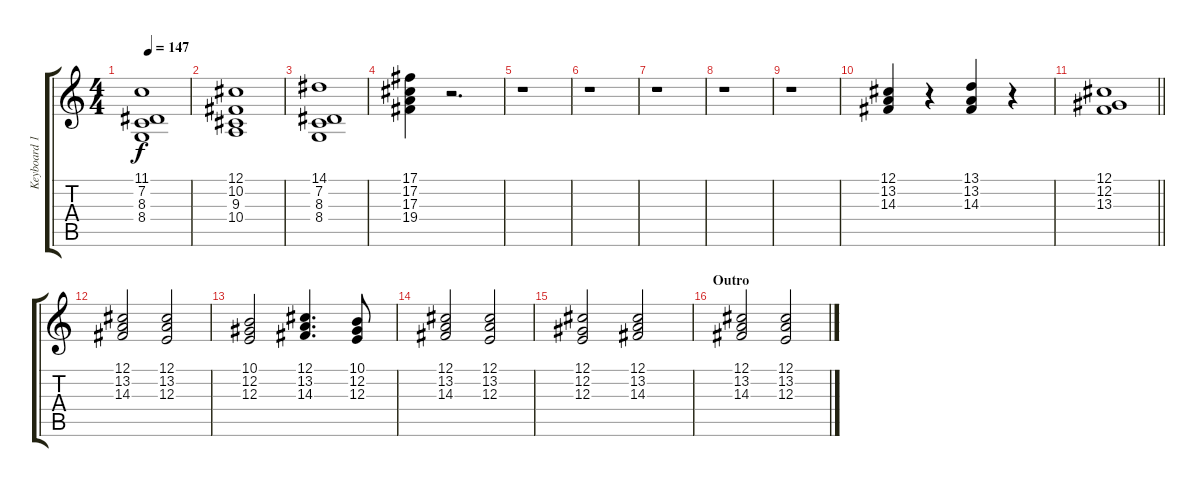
\track ("Keyboard 1" "Keyboard 1") {instrument harpsichord}
\staff {score tabs}
\tuning (Db4 Ab3 E3 B2 Gb2 Db2) {hide}
\ts (4 4)
\tempo 147
\clef g2
\ks c
(11.1 7.2 8.3 8.4).1{dy f} |
(12.1 10.2 9.3 10.4).1 |
(14.1 7.2 8.3 8.4).1 |
(17.1 17.2 17.3 19.4).4 r.2{d} |
r.1 |
r.1 |
r.1 |
r.1 |
r.1 |
(12.1 13.2 14.3).4{volume 12 instrument churchorgan} r.4 (13.1 13.2 14.3).4 r.4 |
\barLineRight lightlight
(12.1 12.2 13.3).1 |
(12.1 13.2 14.3).2{volume 13 instrument churchorgan} (12.1 13.2 12.3).2 |
(10.1 12.2 12.3).2 (12.1 13.2 14.3).4{d} (10.1 12.2 12.3).8 |
(12.1 13.2 14.3).2{volume 13 instrument churchorgan} (12.1 13.2 12.3).2 |
(12.1 12.2 12.3).2 (12.1 13.2 14.3).2 |
\section ("" "Outro")
(12.1 13.2 14.3).2{volume 13 instrument churchorgan} (12.1 13.2 12.3).2
